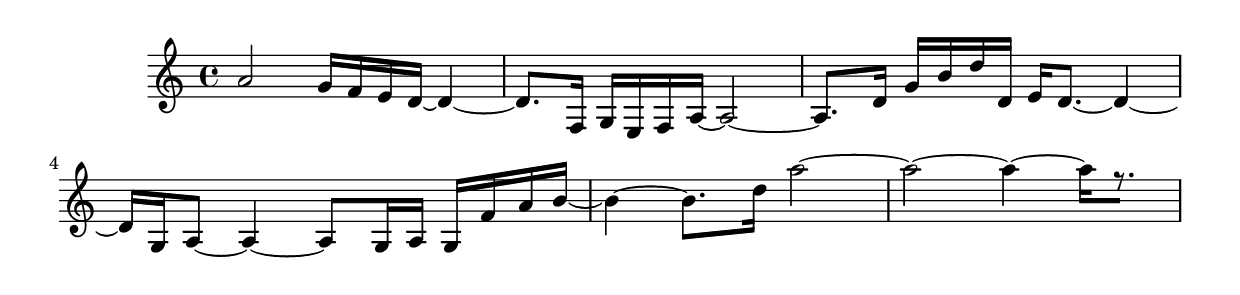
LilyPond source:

\version "2.19.82"
\language "english"

\header {
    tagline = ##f
}

\layout {}

\paper {}

\score {
    {
        a'2
        g'16
        [
        f'16
        e'16
        d'16
        ~
        ]
        d'4
        ~
        d'8.
        [
        f16
        ]
        g16
        [
        e16
        f16
        a16
        ~
        ]
        a2
        ~
        a8.
        [
        d'16
        ]
        g'16
        [
        b'16
        d''16
        d'16
        ]
        e'16
        [
        d'8.
        ~
        ]
        d'4
        ~
        d'16
        [
        g16
        a8
        ~
        ]
        a4
        ~
        a8
        [
        g16
        a16
        ]
        g16
        [
        f'16
        a'16
        b'16
        ~
        ]
        b'4
        ~
        b'8.
        [
        d''16
        ]
        a''2
        ~
        a''2
        ~
        a''4
        ~
        a''16
        [
        r8.
        ]
    }
}